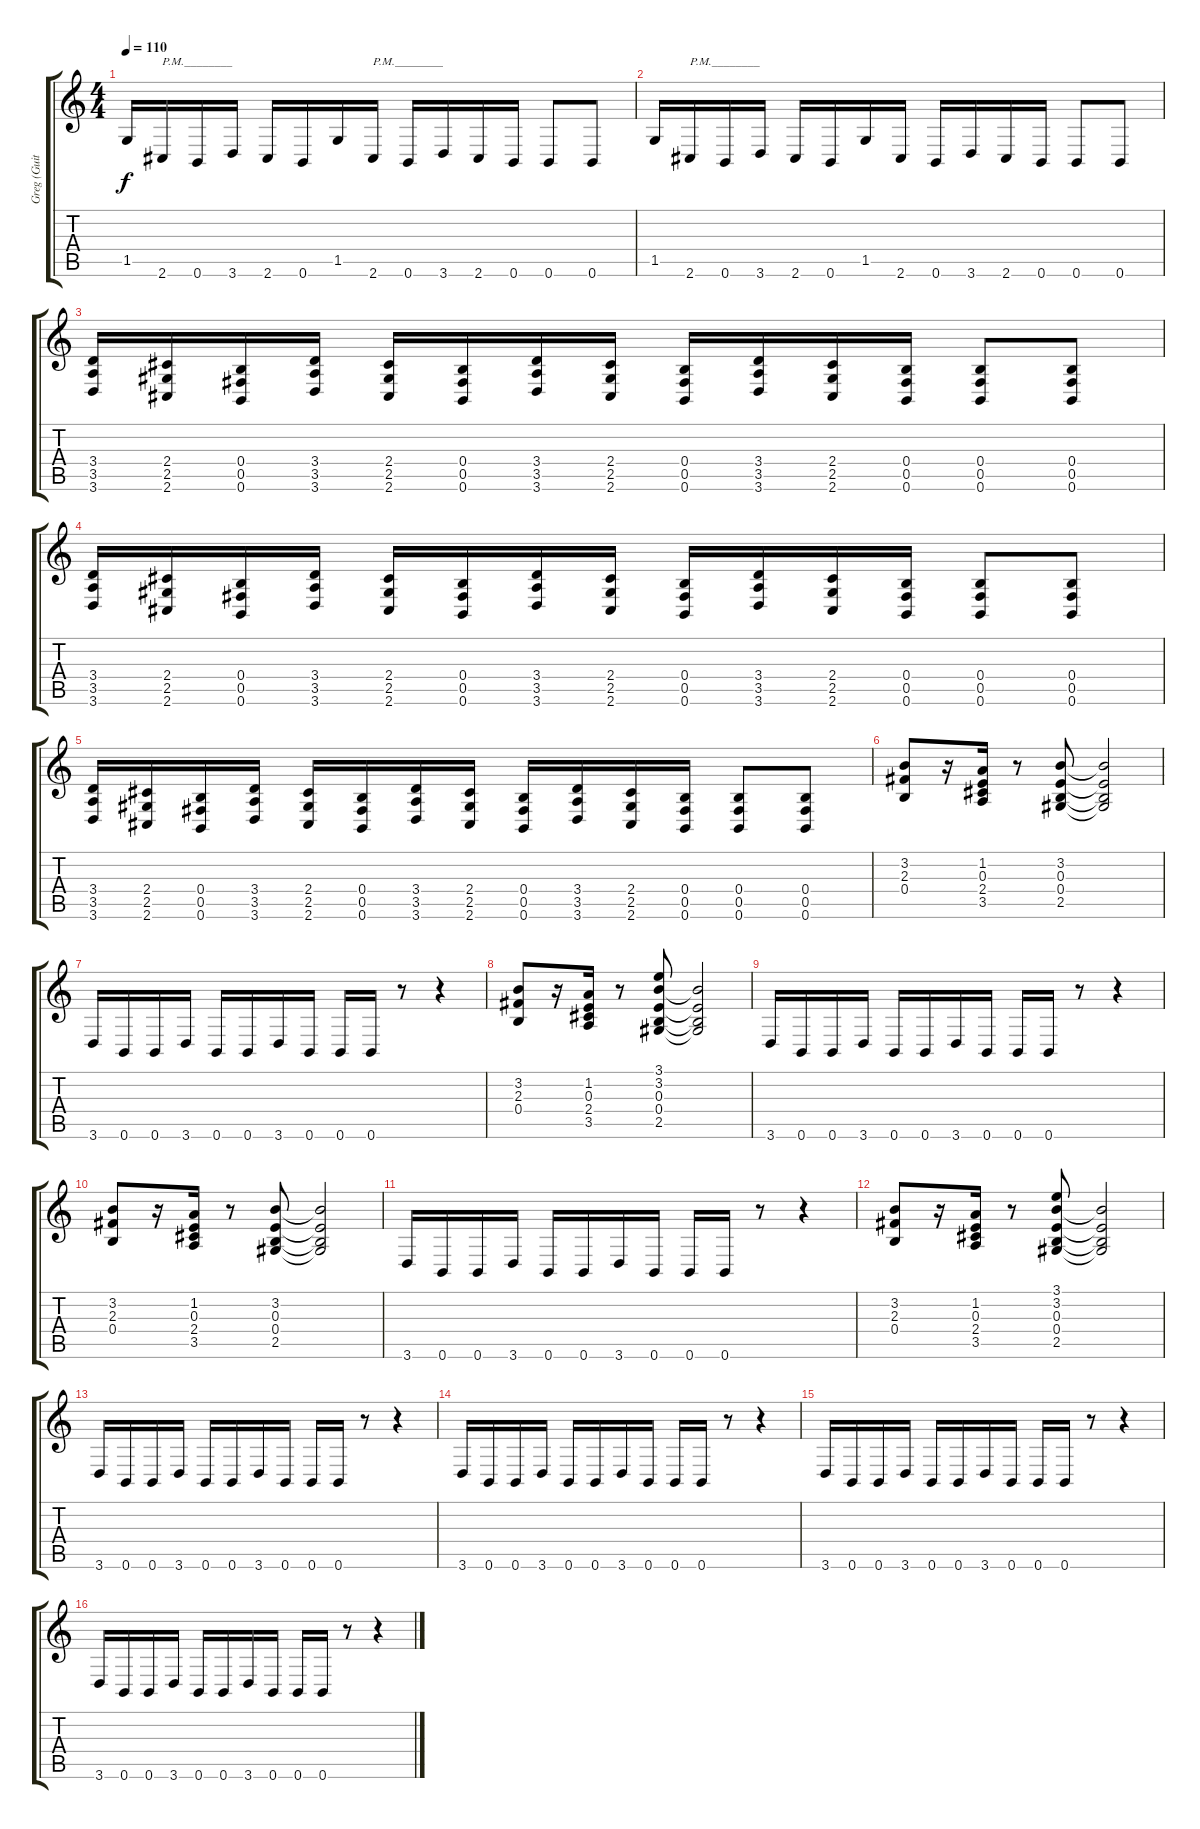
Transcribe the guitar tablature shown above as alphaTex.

\track ("Greg (Guitar)" "Greg (Guit") {instrument distortionguitar}
\staff {score tabs}
\tuning (Db4 Ab3 E3 B2 Gb2 B1) {hide}
\ts (4 4)
\tempo 110
\clef g2
\ks c
1.5.16{dy f} 2.6.16{txt "P.M.________"} 0.6.16 3.6.16 2.6.16 0.6.16 1.5.16 2.6.16{txt "P.M.________"} 0.6.16 3.6.16 2.6.16 0.6.16 0.6.8 0.6.8 |
1.5.16 2.6.16{txt "P.M.________"} 0.6.16 3.6.16 2.6.16 0.6.16 1.5.16 2.6.16 0.6.16 3.6.16 2.6.16 0.6.16 0.6.8 0.6.8 |
(3.4 3.5 3.6).16 (2.4 2.5 2.6).16 (0.4 0.5 0.6).16 (3.4 3.5 3.6).16 (2.4 2.5 2.6).16 (0.4 0.5 0.6).16 (3.4 3.5 3.6).16 (2.4 2.5 2.6).16 (0.4 0.5 0.6).16 (3.4 3.5 3.6).16 (2.4 2.5 2.6).16 (0.4 0.5 0.6).16 (0.4 0.5 0.6).8 (0.4 0.5 0.6).8 |
(3.4 3.5 3.6).16 (2.4 2.5 2.6).16 (0.4 0.5 0.6).16 (3.4 3.5 3.6).16 (2.4 2.5 2.6).16 (0.4 0.5 0.6).16 (3.4 3.5 3.6).16 (2.4 2.5 2.6).16 (0.4 0.5 0.6).16 (3.4 3.5 3.6).16 (2.4 2.5 2.6).16 (0.4 0.5 0.6).16 (0.4 0.5 0.6).8 (0.4 0.5 0.6).8 |
(3.4 3.5 3.6).16 (2.4 2.5 2.6).16 (0.4 0.5 0.6).16 (3.4 3.5 3.6).16 (2.4 2.5 2.6).16 (0.4 0.5 0.6).16 (3.4 3.5 3.6).16 (2.4 2.5 2.6).16 (0.4 0.5 0.6).16 (3.4 3.5 3.6).16 (2.4 2.5 2.6).16 (0.4 0.5 0.6).16 (0.4 0.5 0.6).8 (0.4 0.5 0.6).8 |
(3.2 2.3 0.4).8 r.16 (1.2 0.3 2.4 3.5).16 r.8 (3.2 0.3 0.4 2.5).8 (3.2{t} 0.3{t} 0.4{t} 2.5{t}).2 |
3.6.16 0.6.16 0.6.16 3.6.16 0.6.16 0.6.16 3.6.16 0.6.16 0.6.16 0.6.16 r.8 r.4 |
(3.2 2.3 0.4).8 r.16 (1.2 0.3 2.4 3.5).16 r.8 (3.1 3.2 0.3 0.4 2.5).8 (3.2{t} 0.3{t} 0.4{t} 2.5{t}).2 |
3.6.16 0.6.16 0.6.16 3.6.16 0.6.16 0.6.16 3.6.16 0.6.16 0.6.16 0.6.16 r.8 r.4 |
(3.2 2.3 0.4).8 r.16 (1.2 0.3 2.4 3.5).16 r.8 (3.2 0.3 0.4 2.5).8 (3.2{t} 0.3{t} 0.4{t} 2.5{t}).2 |
3.6.16 0.6.16 0.6.16 3.6.16 0.6.16 0.6.16 3.6.16 0.6.16 0.6.16 0.6.16 r.8 r.4 |
(3.2 2.3 0.4).8 r.16 (1.2 0.3 2.4 3.5).16 r.8 (3.1 3.2 0.3 0.4 2.5).8 (3.2{t} 0.3{t} 0.4{t} 2.5{t}).2 |
3.6.16 0.6.16 0.6.16 3.6.16 0.6.16 0.6.16 3.6.16 0.6.16 0.6.16 0.6.16 r.8 r.4 |
3.6.16 0.6.16 0.6.16 3.6.16 0.6.16 0.6.16 3.6.16 0.6.16 0.6.16 0.6.16 r.8 r.4 |
3.6.16 0.6.16 0.6.16 3.6.16 0.6.16 0.6.16 3.6.16 0.6.16 0.6.16 0.6.16 r.8 r.4 |
3.6.16 0.6.16 0.6.16 3.6.16 0.6.16 0.6.16 3.6.16 0.6.16 0.6.16 0.6.16 r.8 r.4
